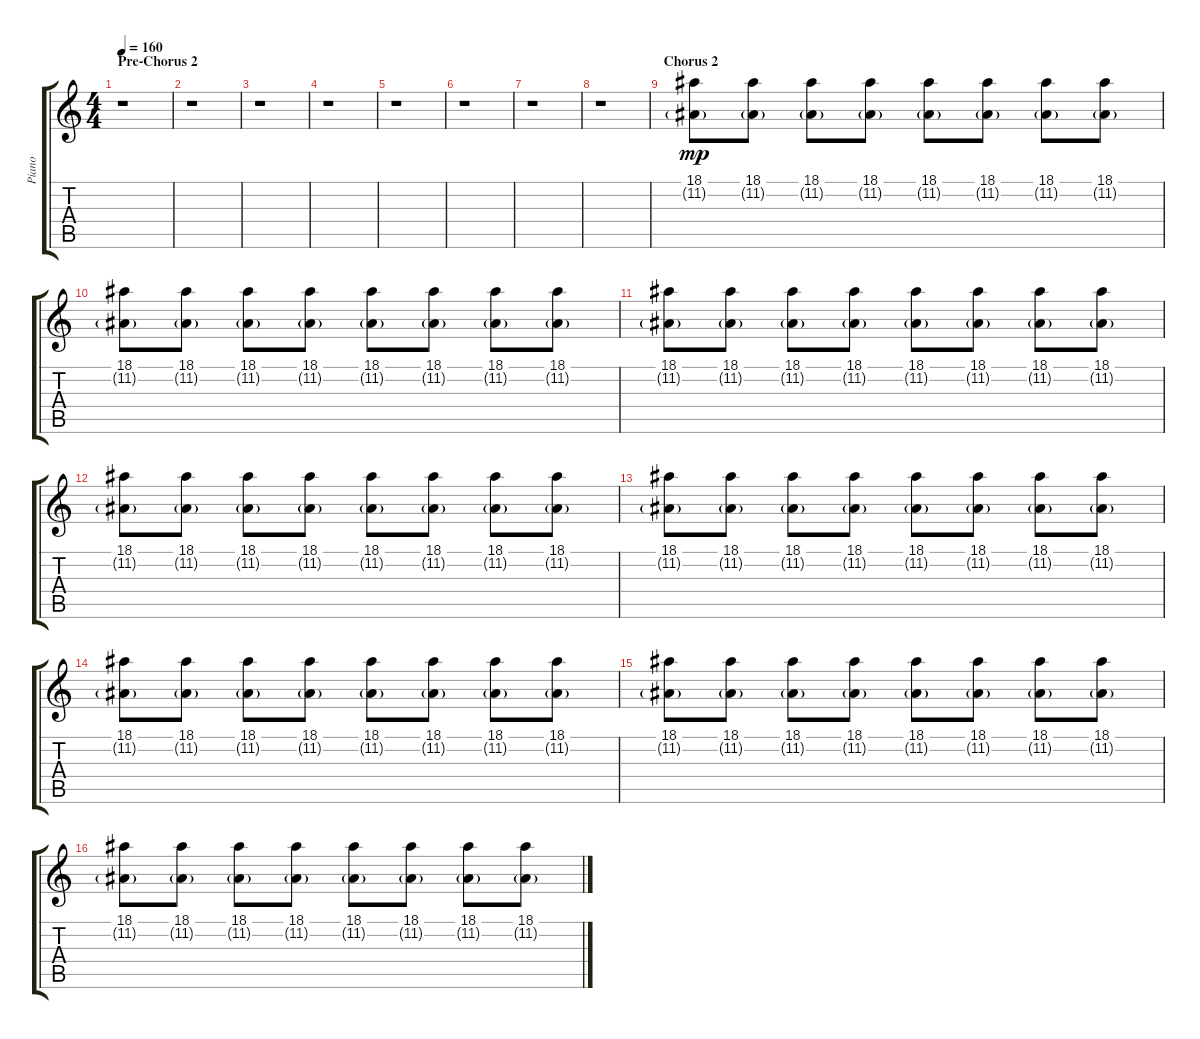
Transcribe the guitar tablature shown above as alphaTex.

\track ("Piano" "Piano") {instrument electricgrandpiano}
\staff {score tabs}
\tuning (E4 B3 G3 D3 A2 E2) {hide}
\ts (4 4)
\section ("" "Pre-Chorus 2")
\tempo 160
\clef g2
\ks c
r.1{dy mp} |
r.1 |
r.1 |
r.1 |
r.1 |
r.1 |
r.1 |
r.1 |
\section ("" "Chorus 2")
(18.1 11.2{g}).8 (18.1 11.2{g}).8 (18.1 11.2{g}).8 (18.1 11.2{g}).8 (18.1 11.2{g}).8 (18.1 11.2{g}).8 (18.1 11.2{g}).8 (18.1 11.2{g}).8 |
(18.1 11.2{g}).8 (18.1 11.2{g}).8 (18.1 11.2{g}).8 (18.1 11.2{g}).8 (18.1 11.2{g}).8 (18.1 11.2{g}).8 (18.1 11.2{g}).8 (18.1 11.2{g}).8 |
(18.1 11.2{g}).8 (18.1 11.2{g}).8 (18.1 11.2{g}).8 (18.1 11.2{g}).8 (18.1 11.2{g}).8 (18.1 11.2{g}).8 (18.1 11.2{g}).8 (18.1 11.2{g}).8 |
(18.1 11.2{g}).8 (18.1 11.2{g}).8 (18.1 11.2{g}).8 (18.1 11.2{g}).8 (18.1 11.2{g}).8 (18.1 11.2{g}).8 (18.1 11.2{g}).8 (18.1 11.2{g}).8 |
(18.1 11.2{g}).8 (18.1 11.2{g}).8 (18.1 11.2{g}).8 (18.1 11.2{g}).8 (18.1 11.2{g}).8 (18.1 11.2{g}).8 (18.1 11.2{g}).8 (18.1 11.2{g}).8 |
(18.1 11.2{g}).8 (18.1 11.2{g}).8 (18.1 11.2{g}).8 (18.1 11.2{g}).8 (18.1 11.2{g}).8 (18.1 11.2{g}).8 (18.1 11.2{g}).8 (18.1 11.2{g}).8 |
(18.1 11.2{g}).8 (18.1 11.2{g}).8 (18.1 11.2{g}).8 (18.1 11.2{g}).8 (18.1 11.2{g}).8 (18.1 11.2{g}).8 (18.1 11.2{g}).8 (18.1 11.2{g}).8 |
(18.1 11.2{g}).8 (18.1 11.2{g}).8 (18.1 11.2{g}).8 (18.1 11.2{g}).8 (18.1 11.2{g}).8 (18.1 11.2{g}).8 (18.1 11.2{g}).8 (18.1 11.2{g}).8
